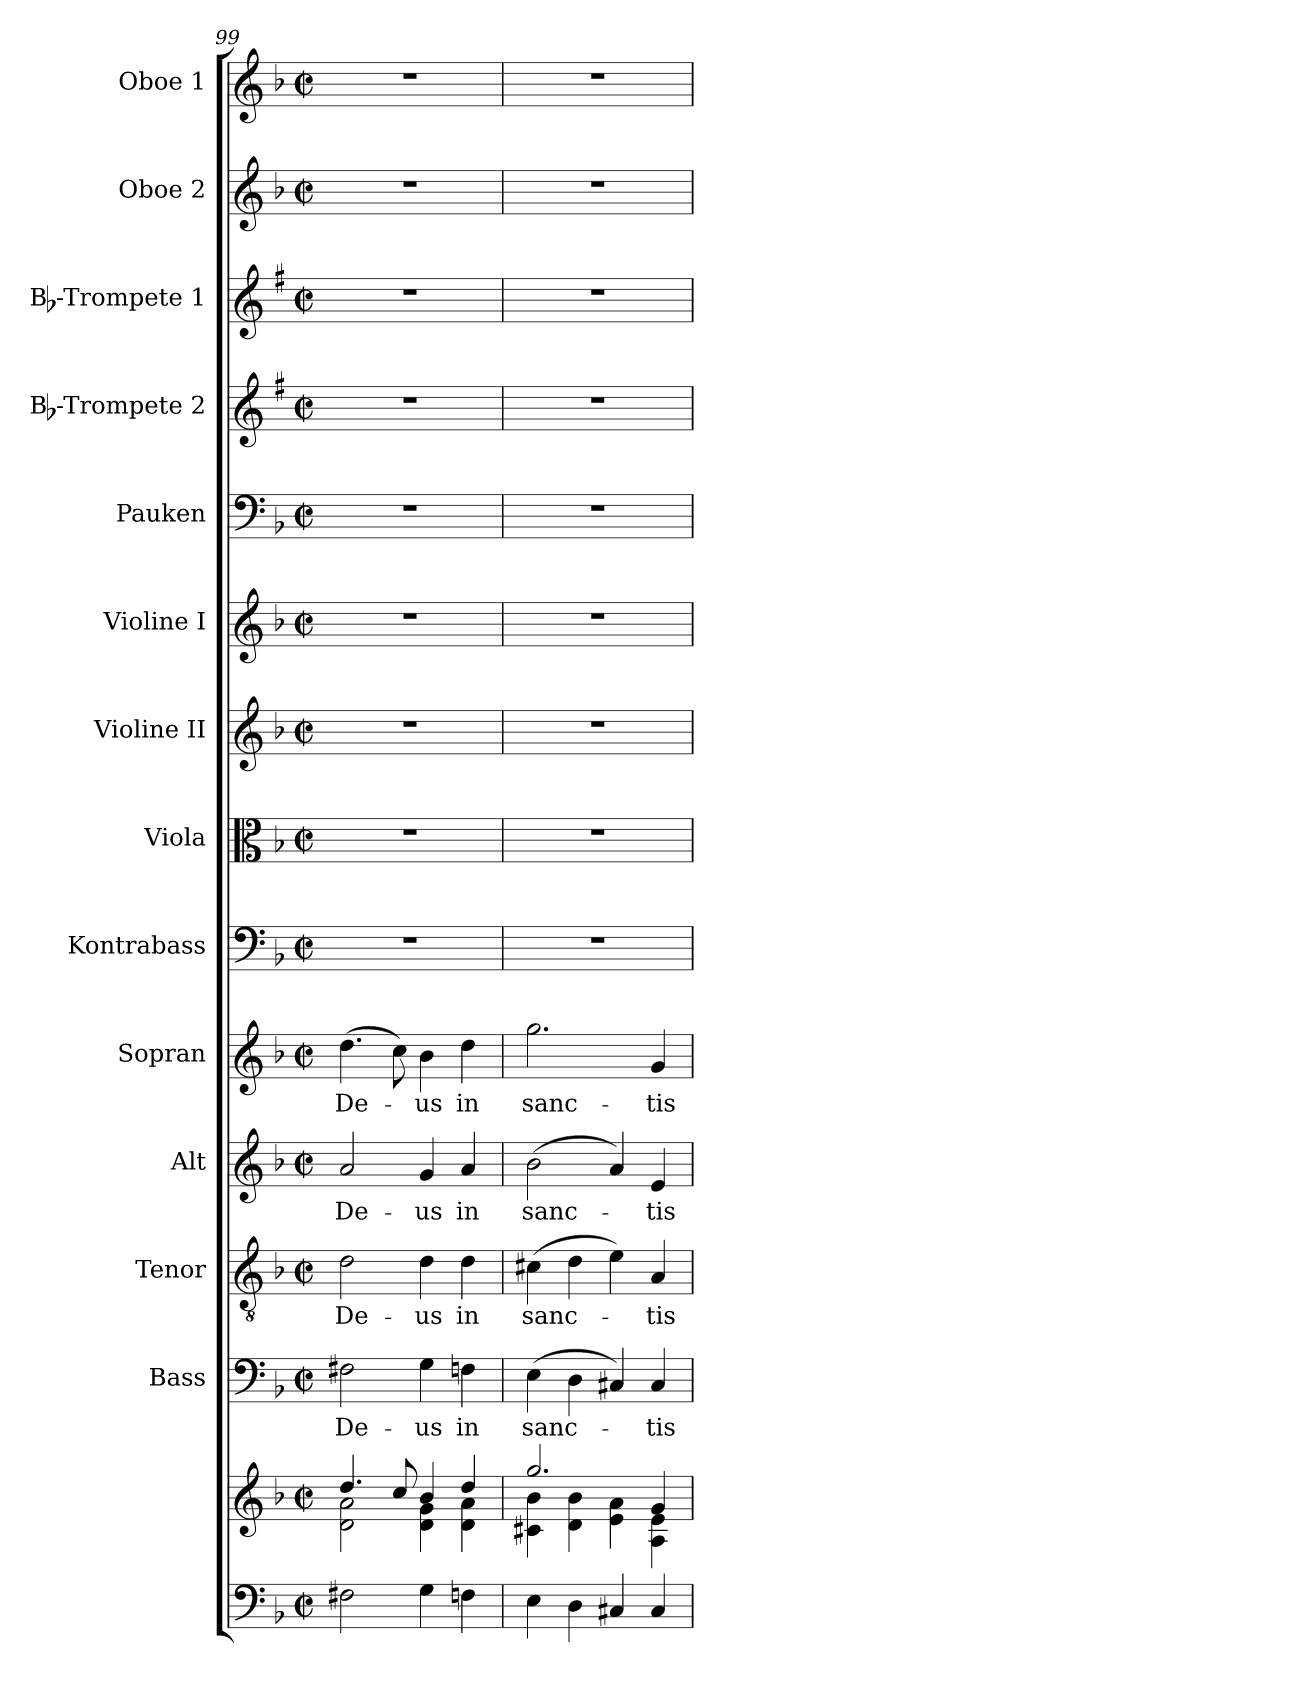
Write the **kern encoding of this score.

**kern	**kern	**kern	**text	**kern	**text	**kern	**text	**kern	**text	**kern	**kern	**kern	**kern	**kern	**kern	**kern	**kern	**kern
*part14	*part14	*part13	*part13	*part12	*part12	*part11	*part11	*part10	*part10	*part9	*part8	*part7	*part6	*part5	*part4	*part3	*part2	*part1
*staff15	*staff14	*staff13	*staff13	*staff12	*staff12	*staff11	*staff11	*staff10	*staff10	*staff9	*staff8	*staff7	*staff6	*staff5	*staff4	*staff3	*staff2	*staff1
*	*	*I"Bass	*	*I"Tenor	*	*I"Alt	*	*I"Sopran	*	*I"Kontrabass	*I"Viola	*I"Violine II	*I"Violine I	*I"Pauken	*I"Bb-Trompete 2	*I"Bb-Trompete 1	*I"Oboe 2	*I"Oboe 1
*	*	*I'B.	*	*I'T.	*	*I'A.	*	*I'S.	*	*I'Kb.	*I'Vla.	*I'Vl. II	*I'Vl. I	*I'Pk.	*I'Bb Trp. 2	*I'Bb Trp. 1	*I'Ob. 2	*I'Ob. 1
*clefF4	*clefG2	*clefF4	*	*clefGv2	*	*clefG2	*	*clefG2	*	*clefF4	*clefC3	*clefG2	*clefG2	*clefF4	*clefG2	*clefG2	*clefG2	*clefG2
*	*	*	*	*	*	*	*	*	*	*ITrd7c12	*	*	*	*	*ITrd1c2	*ITrd1c2	*	*
*k[b-]	*k[b-]	*k[b-]	*	*k[b-]	*	*k[b-]	*	*k[b-]	*	*k[b-]	*k[b-]	*k[b-]	*k[b-]	*k[b-]	*k[b-]	*k[b-]	*k[b-]	*k[b-]
*F:	*F:	*F:	*	*F:	*	*F:	*	*F:	*	*F:	*F:	*F:	*F:	*F:	*F:	*F:	*F:	*F:
*M2/2	*M2/2	*M2/2	*	*M2/2	*	*M2/2	*	*M2/2	*	*M2/2	*M2/2	*M2/2	*M2/2	*M2/2	*M2/2	*M2/2	*M2/2	*M2/2
*met(c|)	*met(c|)	*met(c|)	*	*met(c|)	*	*met(c|)	*	*met(c|)	*	*met(c|)	*met(c|)	*met(c|)	*met(c|)	*met(c|)	*met(c|)	*met(c|)	*met(c|)	*met(c|)
=99	=99	=99	=99	=99	=99	=99	=99	=99	=99	=99	=99	=99	=99	=99	=99	=99	=99	=99
*	*^	*	*	*	*	*	*	*	*	*	*	*	*	*	*	*	*	*
!	!	!	!	!LO:LY:b	!	!LO:LY:b	!	!LO:LY:b	!	!LO:LY:b	!	!	!	!	!	!	!	!	!
2F#X\	4.dd/	2d\ 2a\	2F#X\	De-	2d\	De-	2a/	De-	(>4.dd\	De-	1r	1r	1r	1r	1r	1r	1r	1r	1r
.	8cc/	.	.	.	.	.	.	.	8cc\)	.	.	.	.	.	.	.	.	.	.
!	!	!	!	!LO:LY:b	!	!LO:LY:b	!	!LO:LY:b	!	!LO:LY:b	!	!	!	!	!	!	!	!	!
4G\	4b-/	4d\ 4g\	4G\	-us	4d\	-us	4g/	-us	4b-\	-us	.	.	.	.	.	.	.	.	.
!	!	!	!	!LO:LY:b	!	!LO:LY:b	!	!LO:LY:b	!	!LO:LY:b	!	!	!	!	!	!	!	!	!
4Fn\	4dd/	4d\ 4a\	4Fn\	in	4d\	in	4a/	in	4dd\	in	.	.	.	.	.	.	.	.	.
=100	=100	=100	=100	=100	=100	=100	=100	=100	=100	=100	=100	=100	=100	=100	=100	=100	=100	=100	=100
!	!	!	!	!LO:LY:b	!	!LO:LY:b	!	!LO:LY:b	!	!LO:LY:b	!	!	!	!	!	!	!	!	!
4E\	2.gg/	4c#X\ 4b-\	(>4E\	sanc-	(>4c#X\	sanc-	(>2b-\	sanc-	2.gg\	sanc-	1r	1r	1r	1r	1r	1r	1r	1r	1r
4D\	.	4d\ 4b-\	4D\	.	4d\	.	.	.	.	.	.	.	.	.	.	.	.	.	.
4C#X/	.	4e\ 4a\	4C#X/)	.	4e\)	.	4a/)	.	.	.	.	.	.	.	.	.	.	.	.
!	!	!	!	!LO:LY:b	!	!LO:LY:b	!	!LO:LY:b	!	!LO:LY:b	!	!	!	!	!	!	!	!	!
4C#/	4g/	4A\ 4e\	4C#/	-tis	4A/	-tis	4e/	-tis	4g/	-tis	.	.	.	.	.	.	.	.	.
*	*v	*v	*	*	*	*	*	*	*	*	*	*	*	*	*	*	*	*	*
=	=	=	=	=	=	=	=	=	=	=	=	=	=	=	=	=	=	=
*-	*-	*-	*-	*-	*-	*-	*-	*-	*-	*-	*-	*-	*-	*-	*-	*-	*-	*-
